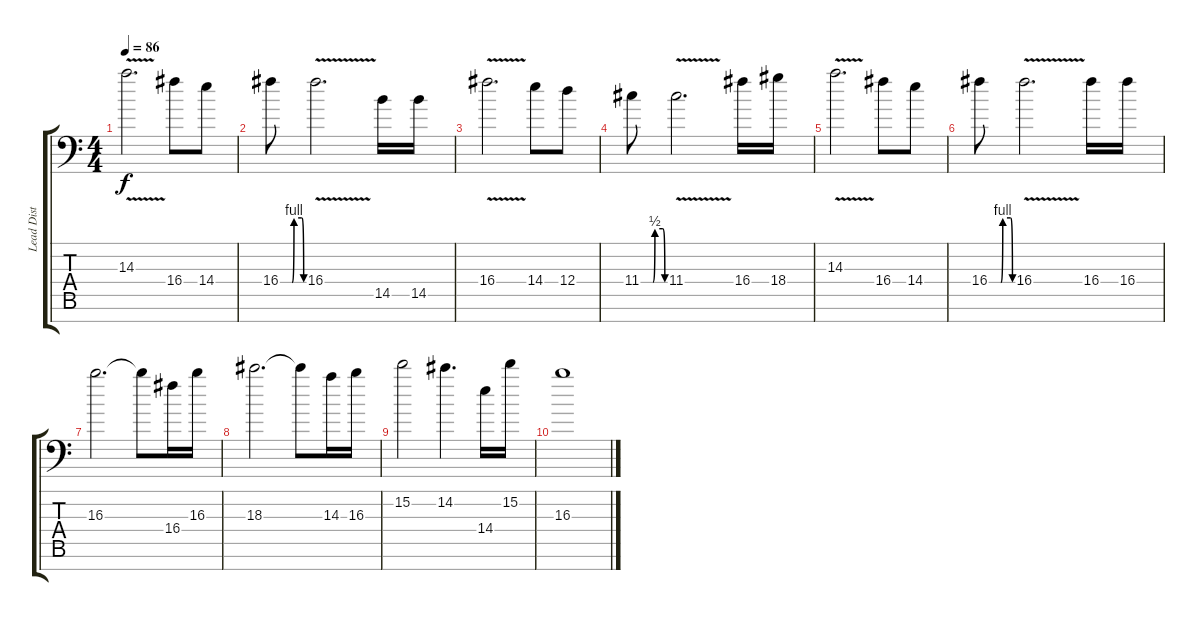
\track ("Lead Dist" "Lead Dist") {instrument distortionguitar}
\staff {score tabs}
\tuning (E4 B3 G3 D3 A2 E2 C-1) {hide}
\ts (4 4)
\tempo 86
\clef f4
\ks c
14.3{v}.2{d dy f} 16.4.8 14.4.8 |
16.4{be (custom 0 0 30 0 35 4 55 4 60 0)}.8 16.4{v}.2{d} 14.5.16 14.5.16 |
16.4{v}.2{d} 14.4.8 12.4.8 |
11.4{be (custom 0 0 30 0 35 2 55 2 60 0)}.8 11.4{v}.2{d} 16.4.16 18.4.16 |
14.3{v}.2{d} 16.4.8 14.4.8 |
16.4{be (custom 0 0 30 0 35 4 55 4 60 0)}.8 16.4{v}.2{d} 16.4.16{balance 13} 16.4.16 |
16.3.2{d} 16.3{t}.8 16.4.16 16.3.16 |
18.3.2{d} 18.3{t}.8 14.3.16 16.3.16 |
15.2.2 14.2.4{d} 14.4.16 15.2.16 |
16.3.1
